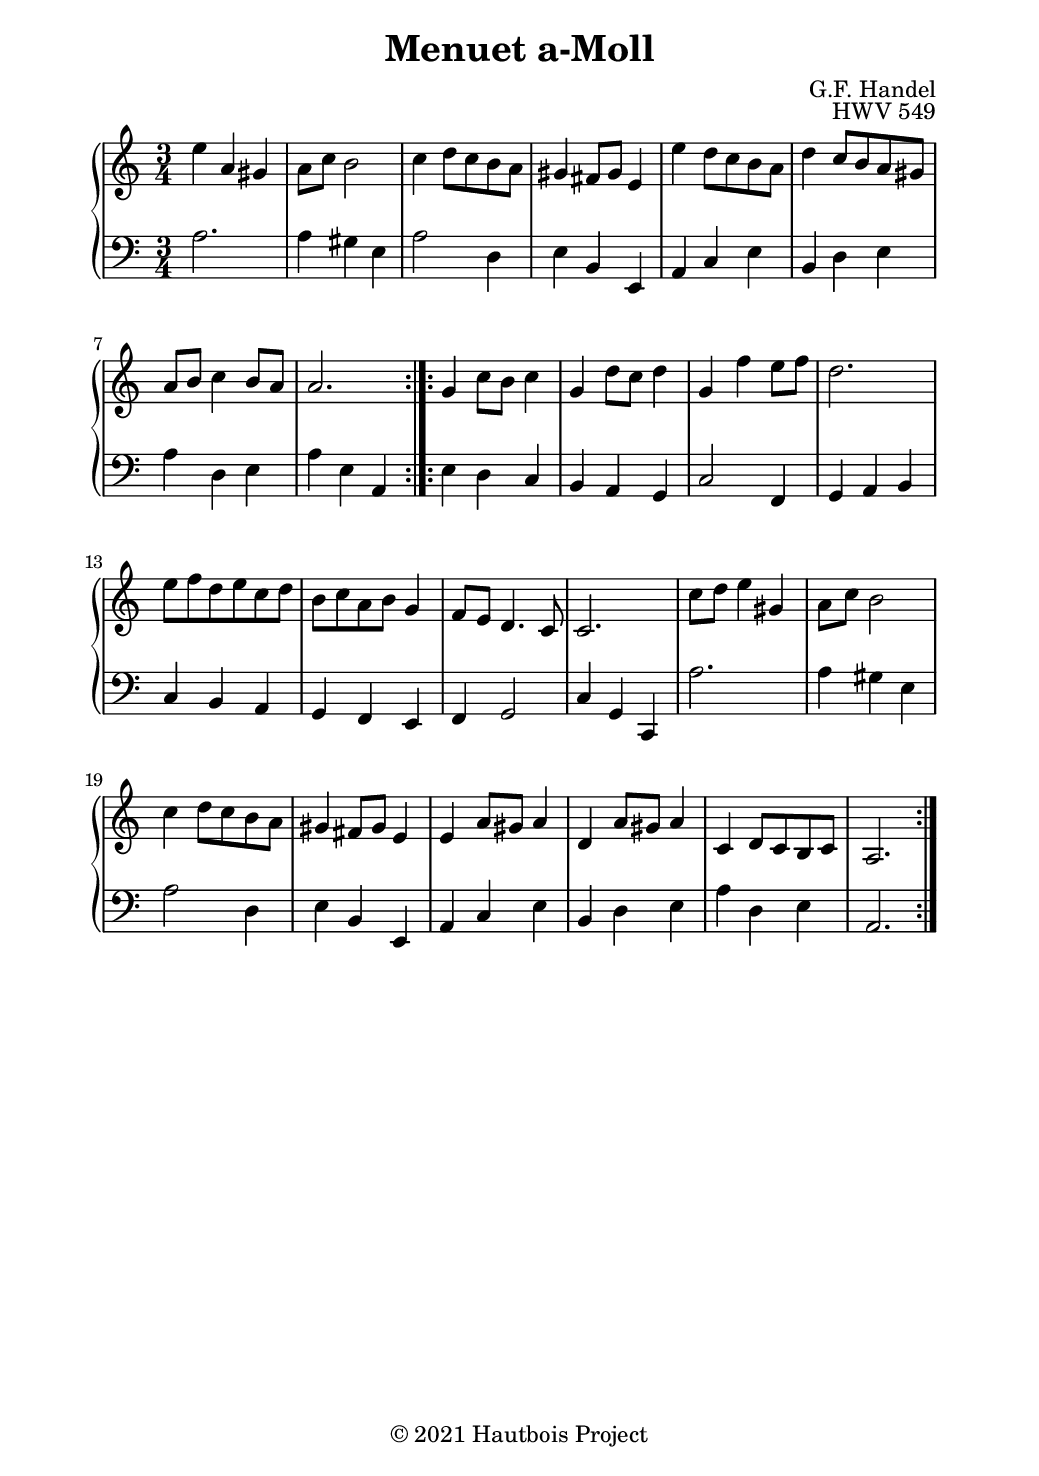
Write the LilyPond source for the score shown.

\version "2.22.1"
%% Generated by lilypond-book
%% Options: [exampleindent=10.16\mm,indent=0\mm,line-width=14.5\cm,noragged-right,papersize=a5,quote]
%\include "lilypond-book-preamble.ly"
\include "italiano.ly"

%****************************************************************
% Start cut-&-pastable-section

%****************************************************************

\paper {
  % Set paper
  #(set-paper-size "b5")
  indent = 0\mm
  line-width = 14.5\cm
  ragged-right = ##f
  line-width = #(- line-width (* mm 3.000000) (* mm 1))
}

\layout {
  
}

%*****************************************
%  Set Header
%*****************************************
\header {
  title = "Menuet a-Moll"
  composer = "G.F. Handel"
  opus = "HWV 549"
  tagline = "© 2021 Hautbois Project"
}

%*****************************************
% Start Voice
% Write the voices here
%*****************************************
MyMeter = \time 3/4
MyKey = \key la \minor
PieceName = "Minuet"

VoiceI = \relative {
  %bar 1 - 4
  mi''4 la, sold
  la8 do si2
  do4 re8 do si la
  sold4 fad8 sold mi4

  %bar 5 - 8
  mi' re8 do si la
  re4 do8 si la sold
  la si do4 si8 la
  la2.
  
  \bar ":|.:"
  
  %bar 9 - 12
  sol4 do8 si do4
  sol4 re'8 do re4
  sol,4 fa' mi8 fa
  re2.

  %bar 13 - 16
  mi8 fa re mi do re
  si do la si sol4
  fa8 mi re4. do8
  do2.
  
  %bar 17 - 20
  do'8 re mi4 sold,
  la8 do si2
  do4 re8 do si la
  sold4 fad8 sold mi4

  %bar 21 - 24
  mi4 la8 sold la4
  re,4 la'8 sold la4
  do,4 re8 do si do
  la2.
  
  \bar ":|."
}


BassoI = \relative {
  %bar 1 - 4
  la2.
  la4 sold mi
  la2 re,4
  mi si mi,

  %bar 5 - 8
  la do mi
  si re mi
  la re, mi
  la mi la,
  
  %\bar ":|.:"
  
  %bar 9 - 12
  mi' re do
  si la sol
  do2 fa,4
  sol la si

  %bar 13 - 16
  do si la
  sol fa mi
  fa sol2
  do4 sol do,
  
  %bar 17 - 20
  la''2.
  la4 sold mi
  la2 re,4
  mi si mi,

  %bar 21 - 24
  la do mi
  si re mi
  la re, mi
  la,2.
  
  %\bar ":|.:"
}


%*****************************************
%  Start Score
%*****************************************

%\markup { \vspace #1 }
\score {
  \header {
    %piece = \PieceName
  }
  \new PianoStaff <<
    \new Staff { 
      \clef "treble" 
      %\MyTempo
      \MyKey
      \MyMeter
        \VoiceI
    }
    \new Staff { 
      \clef "bass"
      %\MyTempo
      \MyKey
      \MyMeter
        \BassoI
    }
  >>
}
